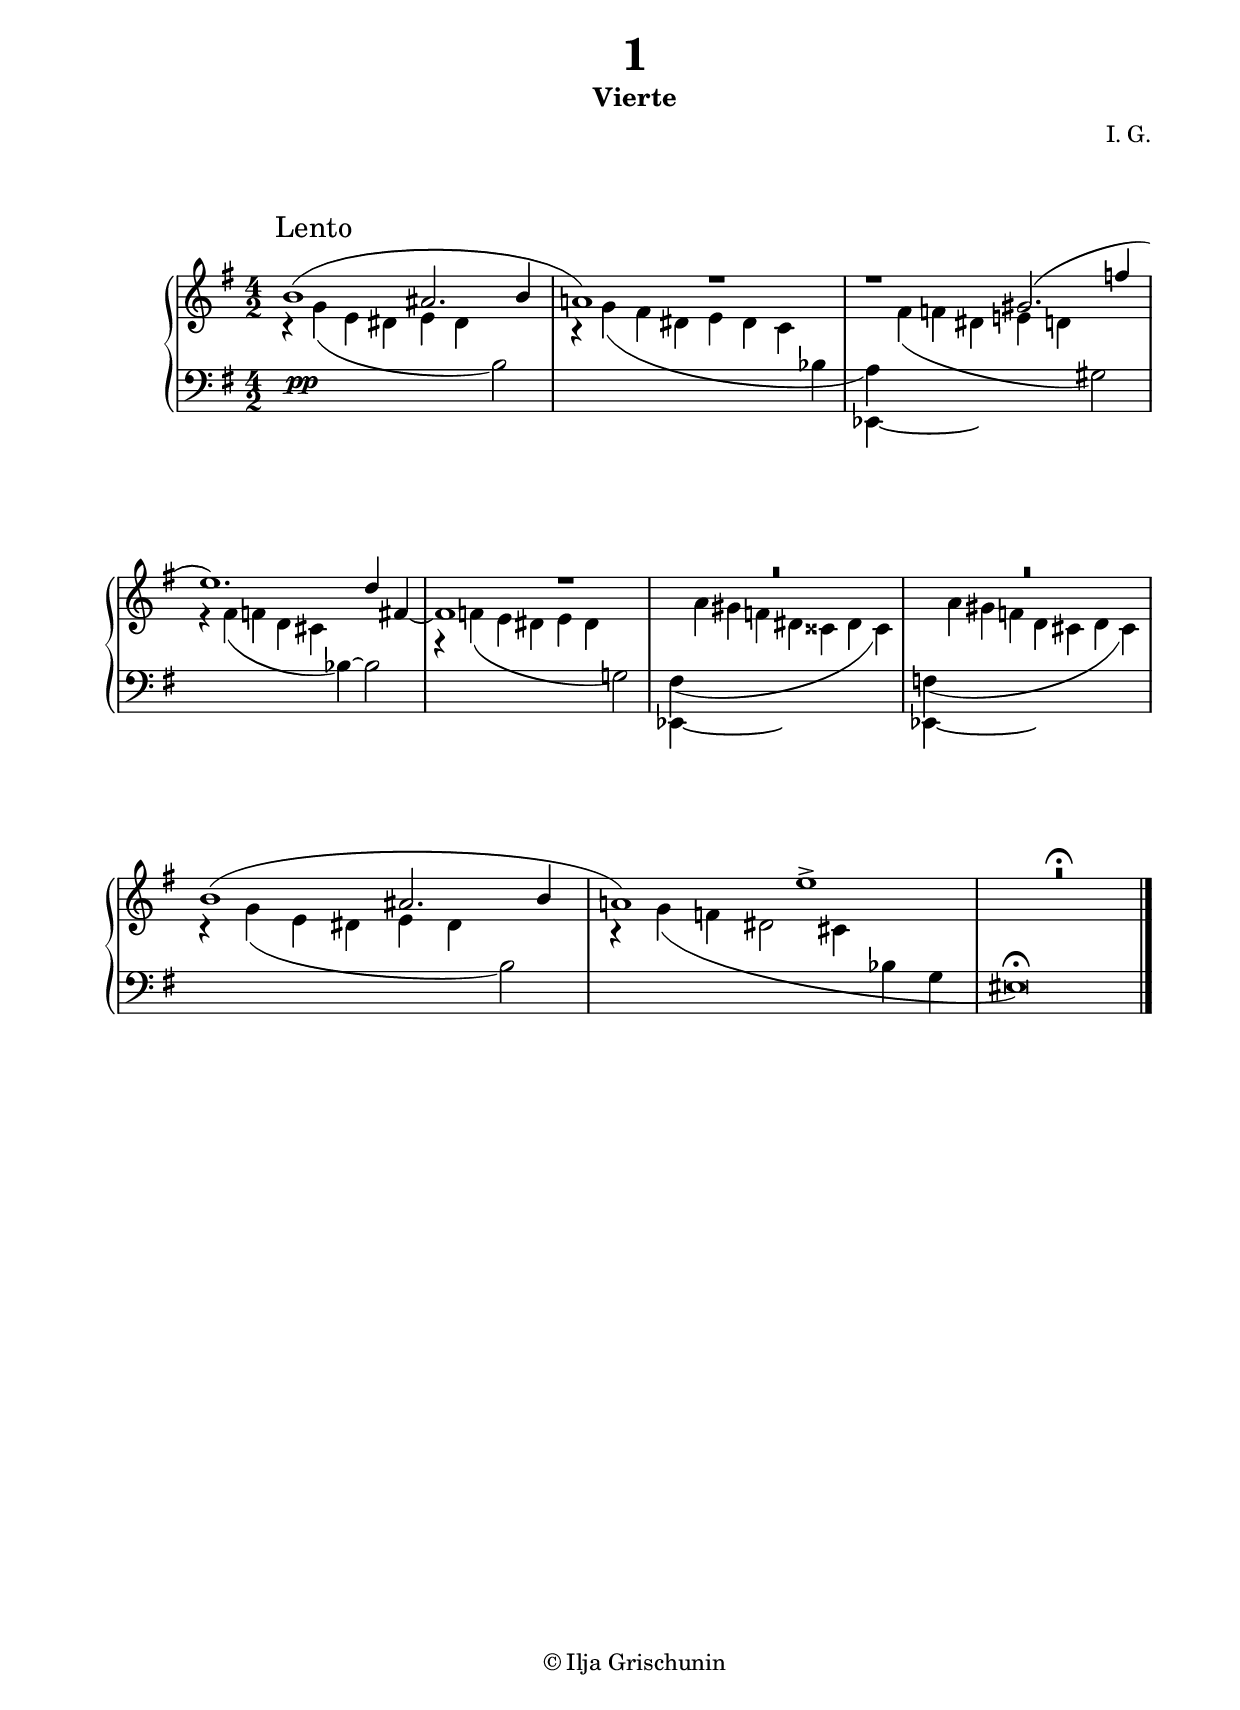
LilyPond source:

\version "2.19.15"

\language "deutsch"

\paper {
  #(set-paper-size "a4")
  top-system-spacing.basic-distance = #20
  top-markup-spacing.basic-distance = #5
  markup-system-spacing.basic-distance = #25
  system-system-spacing.basic-distance = #20
  %score-system-spacing.basic-distance = #20
  %score-markup-spacing.basic-distance = #20
  last-bottom-spacing.basic-distance = #20
  %left-margin = 15
  %right-margin = 15
  two-sided = ##t
  inner-margin = 20
  outer-margin = 15
}

\header {
  title = \markup { \fontsize #2 "1" }
  subtitle = "Vierte"
  composer = "I. G."
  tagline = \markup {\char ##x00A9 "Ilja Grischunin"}
}

\layout {
  indent = 10
  \context {
    \PianoStaff
    \consists #Span_stem_engraver
  }
}

makeOctaves =
#(define-music-function (parser location arg mus)
   (integer? ly:music?)
   #{<<
     \withMusicProperty #'to-relative-callback
     #(lambda (m p)
        (let ((mu (ly:music-property m 'element)))
          (ly:music-transpose mu (ly:make-pitch (- arg) 0 0))
          (ly:make-music-relative! mu p)
          (ly:music-transpose mu (ly:make-pitch arg 0 0)))
        p)
     \transpose c' $(ly:make-pitch arg 0 0) $mus
     $mus
     >>
   #})

rhMark = \markup {
  \override #'(font-encoding . latin1) \italic "RH"
}
lhMark = \markup {
  \override #'(font-encoding . latin1) \italic "LH"
}
pocoCr = #(make-music 'CrescendoEvent
            'span-type 'text
            'span-text "poco cresc.")
pocoDim = #(make-music 'CrescendoEvent
             'span-type 'text
             'span-text "poco dimin.")

top = \change Staff = "RH"
bot = \change Staff = "LH"

ignore = \override NoteColumn #'ignore-collision = ##t

xLV = #(define-music-function (parser location further) (number?) #{
  \once \override LaissezVibrerTie  #'X-extent = #'(0 . 0)
  \once \override LaissezVibrerTie  #'details #'note-head-gap = #(/
                                                                  further -2)
  \once \override LaissezVibrerTie  #'extra-offset = #(cons (/
                                                             further 2) 0)
         #})

\include "global.ly"
\version "2.19.15"

\language "deutsch"

%%%%%%%%%% FOUR %%%%%%%%%%%%%%%%%%%%%%%%%%%%%%%%%%%%%%%%%%%%%%%%%%%%%
%%%%%%%%%%% RH %%%%%%%%%%%%
rechtsFour = \relative {
  \time 4/2
  \override Score.RehearsalMark.extra-offset = #'(4 . 2)
  \mark "Lento"
  <<
    {
      \override Slur.positions = #'(1 . 1)
      h'1( ais2. h4 a!1) r r gis2.( f'4 e1.) d4 fis,_~ fis1 r R\breve R\breve
      \break
      h1( ais2. h4 a!1) e'-> R\breve\fermata
    }
    \\
    {
      r4
      \shape #'((0 . 0) (0 . -1) (-1.5 . 0.5) (0 . 0.3)) Slur
      g,( e dis e dis \change Staff = LH h2)\change Staff = RH r4
      \shape #'((0.5 . 2.5) (1 . 0) (0 . 2) (0 . 3)) Slur
      g'( fis dis e dis c \change Staff = LH b a)\change Staff = RH
      \shape #'((0 . -1) (0 . -1) (-1.5 . 0.5) (0 . 0.5)) Slur
      fis'( f dis e! d \change Staff = LH gis,2)\change Staff = RH r4
      \shape #'((0 . -1) (0 . -1) (-1.5 . 0) (0 . 0.3)) Slur
      fis'( f d cis \change Staff = LH b^~) b2\change Staff = RH r4
      \shape #'((0 . -1) (-1 . -1) (-2 . 0.2) (0 . 0.3)) Slur
      f'( e dis e dis \change Staff = LH g,!2)
      \shape #'((0 . 0.2) (2 . -0.5) (-0.5 . -2) (0 . 0.3)) Slur
      fis4(\change Staff = RH a' gis f dis cisis dis cisis)\change Staff = LH
      \shape #'((0 . 0.2) (2 . -0.5) (-0.5 . -2) (0 . 0.3)) Slur
      f,(\change Staff = RH a' gis f d cis d cis) r4
      \shape #'((0 . 0) (0 . -1) (-1.5 . 0.5) (0 . 0.3)) Slur
      g'( e dis e dis \change Staff = LH h2)\change Staff = RH r4
      \shape #'((0.5 . 2.5) (1 . 0) (0 . 2) (0 . 2.8)) Slur
      g'( f dis2 cis4 \change Staff = LH b g eis\breve)^\fermata
    }
  >>
  \change Staff = RH
  \bar "|."
  \tag #'fullPart {\stopStaff}
}

%%%%%%%% DYNAMIC %%%%%%%%%%
dynamicFour = {
  \override Hairpin.to-barline = ##f
  \once \override DynamicText #'extra-offset = #'(1 . -2.9)
  s1*20\pp
}

%%%%%%%%%%% LH %%%%%%%%%%%%
linksFour = \relative {
  \time 4/2
  \clef bass
  \stemDown
  s1*4 \xLV #8 es,4_\laissezVibrer s2. s1*5 \xLV #8 es4_\laissezVibrer s2. s1
  \xLV #8 es4_\laissezVibrer s2. s1*7
  \tag #'fullPart {
    \stopStaff
    s4-\markup { Attacca }
  }
}


%%%%%%%%%%%%%%%%%%%%%%%%%%%%%%%%%%%%%%%%
\score {
  \new PianoStaff <<
    \new Staff = "RH" << \global \removeWithTag #'fullPart \rechtsFour >>
    \new Dynamics = "Dynamics_pf" \dynamicFour
    \new Staff = "LH" << \global \removeWithTag #'fullPart \linksFour >>
  >>
  \layout {
    \context {
      \Score
      %\override StaffGrouper.staff-staff-spacing.basic-distance = #13
      \remove "Bar_number_engraver"
    }
    %ragged-last = ##t
  }
}